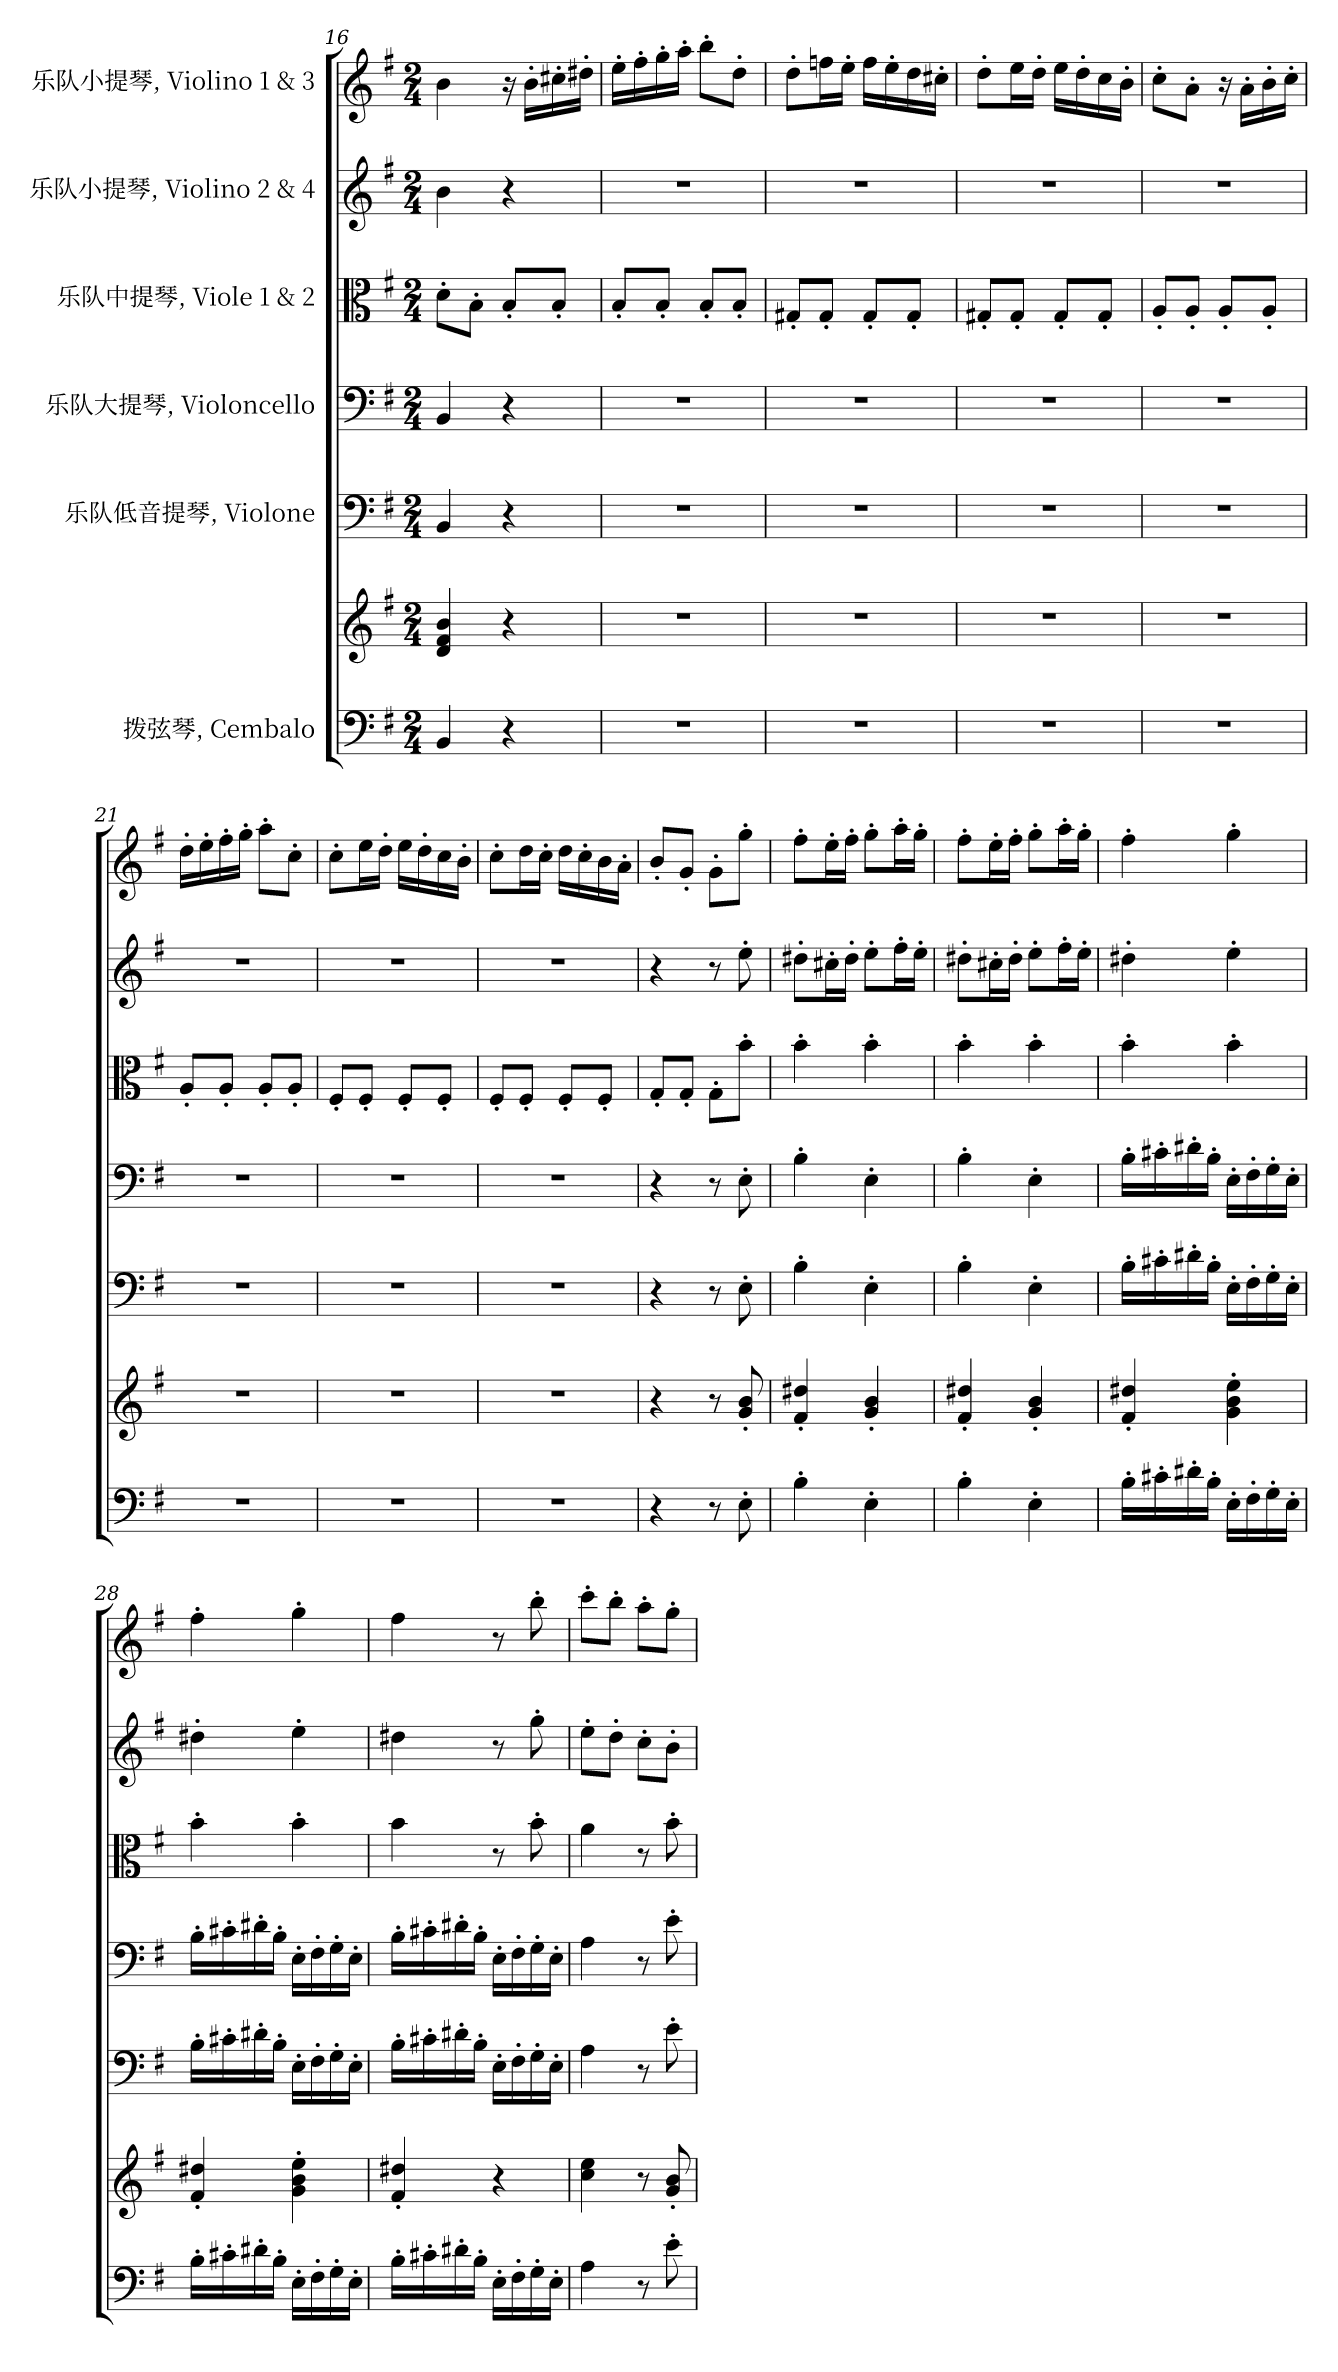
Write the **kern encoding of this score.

**kern	**kern	**kern	**kern	**kern	**kern	**kern
*part6	*part6	*part5	*part4	*part3	*part2	*part1
*staff7	*staff6	*staff5	*staff4	*staff3	*staff2	*staff1
*I"拨弦琴, Cembalo	*	*I"乐队低音提琴, Violone	*I"乐队大提琴, Violoncello	*I"乐队中提琴, Viole 1 &amp; 2	*I"乐队小提琴, Violino 2 &amp; 4	*I"乐队小提琴, Violino 1 &amp; 3
*clefF4	*clefG2	*clefF4	*clefF4	*clefC3	*clefG2	*clefG2
*	*	*ITrd7c12	*	*	*	*
*k[f#]	*k[f#]	*k[f#]	*k[f#]	*k[f#]	*k[f#]	*k[f#]
*M2/4	*M2/4	*M2/4	*M2/4	*M2/4	*M2/4	*M2/4
=16	=16	=16	=16	=16	=16	=16
4BB/	4d/ 4f#/ 4b/	4BBB/	4BB/	8d'\L	4b\	4b\
.	.	.	.	8B'\J	.	.
4r	4r	4r	4r	8B'/L	4r	16r
.	.	.	.	.	.	16b'\LL
.	.	.	.	8B'/J	.	16cc#X'\
.	.	.	.	.	.	16dd#X'\JJ
=17	=17	=17	=17	=17	=17	=17
2r	2r	2r	2r	8B'/L	2r	16ee'\LL
.	.	.	.	.	.	16ff#'\
.	.	.	.	8B'/J	.	16gg'\
.	.	.	.	.	.	16aa'\JJ
.	.	.	.	8B'/L	.	8bb'\L
.	.	.	.	8B'/J	.	8dd'\J
!!LO:PB:g=z
=18	=18	=18	=18	=18	=18	=18
2r	2r	2r	2r	8G#X'/L	2r	8dd'\L
.	.	.	.	8G#'/J	.	16ffn\L
.	.	.	.	.	.	16ee'\JJ
.	.	.	.	8G#'/L	.	16ff\LL
.	.	.	.	.	.	16ee'\
.	.	.	.	8G#'/J	.	16dd\
.	.	.	.	.	.	16cc#X'\JJ
=19	=19	=19	=19	=19	=19	=19
2r	2r	2r	2r	8G#X'/L	2r	8dd'\L
.	.	.	.	8G#'/J	.	16ee\L
.	.	.	.	.	.	16dd'\JJ
.	.	.	.	8G#'/L	.	16ee\LL
.	.	.	.	.	.	16dd'\
.	.	.	.	8G#'/J	.	16cc\
.	.	.	.	.	.	16b'\JJ
=20	=20	=20	=20	=20	=20	=20
2r	2r	2r	2r	8A'/L	2r	8cc'\L
.	.	.	.	8A'/J	.	8a'\J
.	.	.	.	8A'/L	.	16r
.	.	.	.	.	.	16a'\LL
.	.	.	.	8A'/J	.	16b'\
.	.	.	.	.	.	16cc'\JJ
=21	=21	=21	=21	=21	=21	=21
2r	2r	2r	2r	8A'/L	2r	16dd'\LL
.	.	.	.	.	.	16ee'\
.	.	.	.	8A'/J	.	16ff#'\
.	.	.	.	.	.	16gg'\JJ
.	.	.	.	8A'/L	.	8aa'\L
.	.	.	.	8A'/J	.	8cc'\J
=22	=22	=22	=22	=22	=22	=22
2r	2r	2r	2r	8F#'/L	2r	8cc'\L
.	.	.	.	8F#'/J	.	16ee\L
.	.	.	.	.	.	16dd'\JJ
.	.	.	.	8F#'/L	.	16ee\LL
.	.	.	.	.	.	16dd'\
.	.	.	.	8F#'/J	.	16cc\
.	.	.	.	.	.	16b'\JJ
!!LO:PB:g=z
=23	=23	=23	=23	=23	=23	=23
2r	2r	2r	2r	8F#'/L	2r	8cc'\L
.	.	.	.	8F#'/J	.	16dd\L
.	.	.	.	.	.	16cc'\JJ
.	.	.	.	8F#'/L	.	16dd\LL
.	.	.	.	.	.	16cc'\
.	.	.	.	8F#'/J	.	16b\
.	.	.	.	.	.	16a'\JJ
=24	=24	=24	=24	=24	=24	=24
4r	4r	4r	4r	8G'/L	4r	8b'/L
.	.	.	.	8G'/J	.	8g'/J
8r	8r	8r	8r	8G'\L	8r	8g'\L
8E'\	8g/' 8b/'	8EE'\	8E'\	8b'\J	8ee'\	8gg'\J
=25	=25	=25	=25	=25	=25	=25
4B'\	4f#/' 4dd#X/'	4BB'\	4B'\	4b'\	8dd#X'\L	8ff#'\L
.	.	.	.	.	16cc#X'\L	16ee'\L
.	.	.	.	.	16dd#'\JJ	16ff#'\JJ
4E'\	4g/' 4b/'	4EE'\	4E'\	4b'\	8ee'\L	8gg'\L
.	.	.	.	.	16ff#'\L	16aa'\L
.	.	.	.	.	16ee'\JJ	16gg'\JJ
=26	=26	=26	=26	=26	=26	=26
4B'\	4f#/' 4dd#X/'	4BB'\	4B'\	4b'\	8dd#X'\L	8ff#'\L
.	.	.	.	.	16cc#X'\L	16ee'\L
.	.	.	.	.	16dd#'\JJ	16ff#'\JJ
4E'\	4g/' 4b/'	4EE'\	4E'\	4b'\	8ee'\L	8gg'\L
.	.	.	.	.	16ff#'\L	16aa'\L
.	.	.	.	.	16ee'\JJ	16gg'\JJ
=27	=27	=27	=27	=27	=27	=27
16B'\LL	4f#/' 4dd#X/'	16BB'\LL	16B'\LL	4b'\	4dd#X'\	4ff#'\
16c#X'\	.	16C#X'\	16c#X'\	.	.	.
16d#X'\	.	16D#X'\	16d#X'\	.	.	.
16B'\JJ	.	16BB'\JJ	16B'\JJ	.	.	.
16E'\LL	4g\' 4b\' 4ee\'	16EE'\LL	16E'\LL	4b'\	4ee'\	4gg'\
16F#'\	.	16FF#'\	16F#'\	.	.	.
16G'\	.	16GG'\	16G'\	.	.	.
16E'\JJ	.	16EE'\JJ	16E'\JJ	.	.	.
!!LO:PB:g=z
=28	=28	=28	=28	=28	=28	=28
16B'\LL	4f#/' 4dd#X/'	16BB'\LL	16B'\LL	4b'\	4dd#X'\	4ff#'\
16c#X'\	.	16C#X'\	16c#X'\	.	.	.
16d#X'\	.	16D#X'\	16d#X'\	.	.	.
16B'\JJ	.	16BB'\JJ	16B'\JJ	.	.	.
16E'\LL	4g\' 4b\' 4ee\'	16EE'\LL	16E'\LL	4b'\	4ee'\	4gg'\
16F#'\	.	16FF#'\	16F#'\	.	.	.
16G'\	.	16GG'\	16G'\	.	.	.
16E'\JJ	.	16EE'\JJ	16E'\JJ	.	.	.
=29	=29	=29	=29	=29	=29	=29
16B'\LL	4f#/' 4dd#X/'	16BB'\LL	16B'\LL	4b\	4dd#X\	4ff#\
16c#X'\	.	16C#X'\	16c#X'\	.	.	.
16d#X'\	.	16D#X'\	16d#X'\	.	.	.
16B'\JJ	.	16BB'\JJ	16B'\JJ	.	.	.
16E'\LL	4r	16EE'\LL	16E'\LL	8r	8r	8r
16F#'\	.	16FF#'\	16F#'\	.	.	.
16G'\	.	16GG'\	16G'\	8b'\	8gg'\	8bb'\
16E'\JJ	.	16EE'\JJ	16E'\JJ	.	.	.
=30	=30	=30	=30	=30	=30	=30
4A\	4cc\ 4ee\	4AA\	4A\	4a\	8ee'\L	8ccc'\L
.	.	.	.	.	8dd'\J	8bb'\J
8r	8r	8r	8r	8r	8cc'\L	8aa'\L
8e'\	8g/' 8b/'	8E'\	8e'\	8b'\	8b'\J	8gg'\J
=	=	=	=	=	=	=
*-	*-	*-	*-	*-	*-	*-
